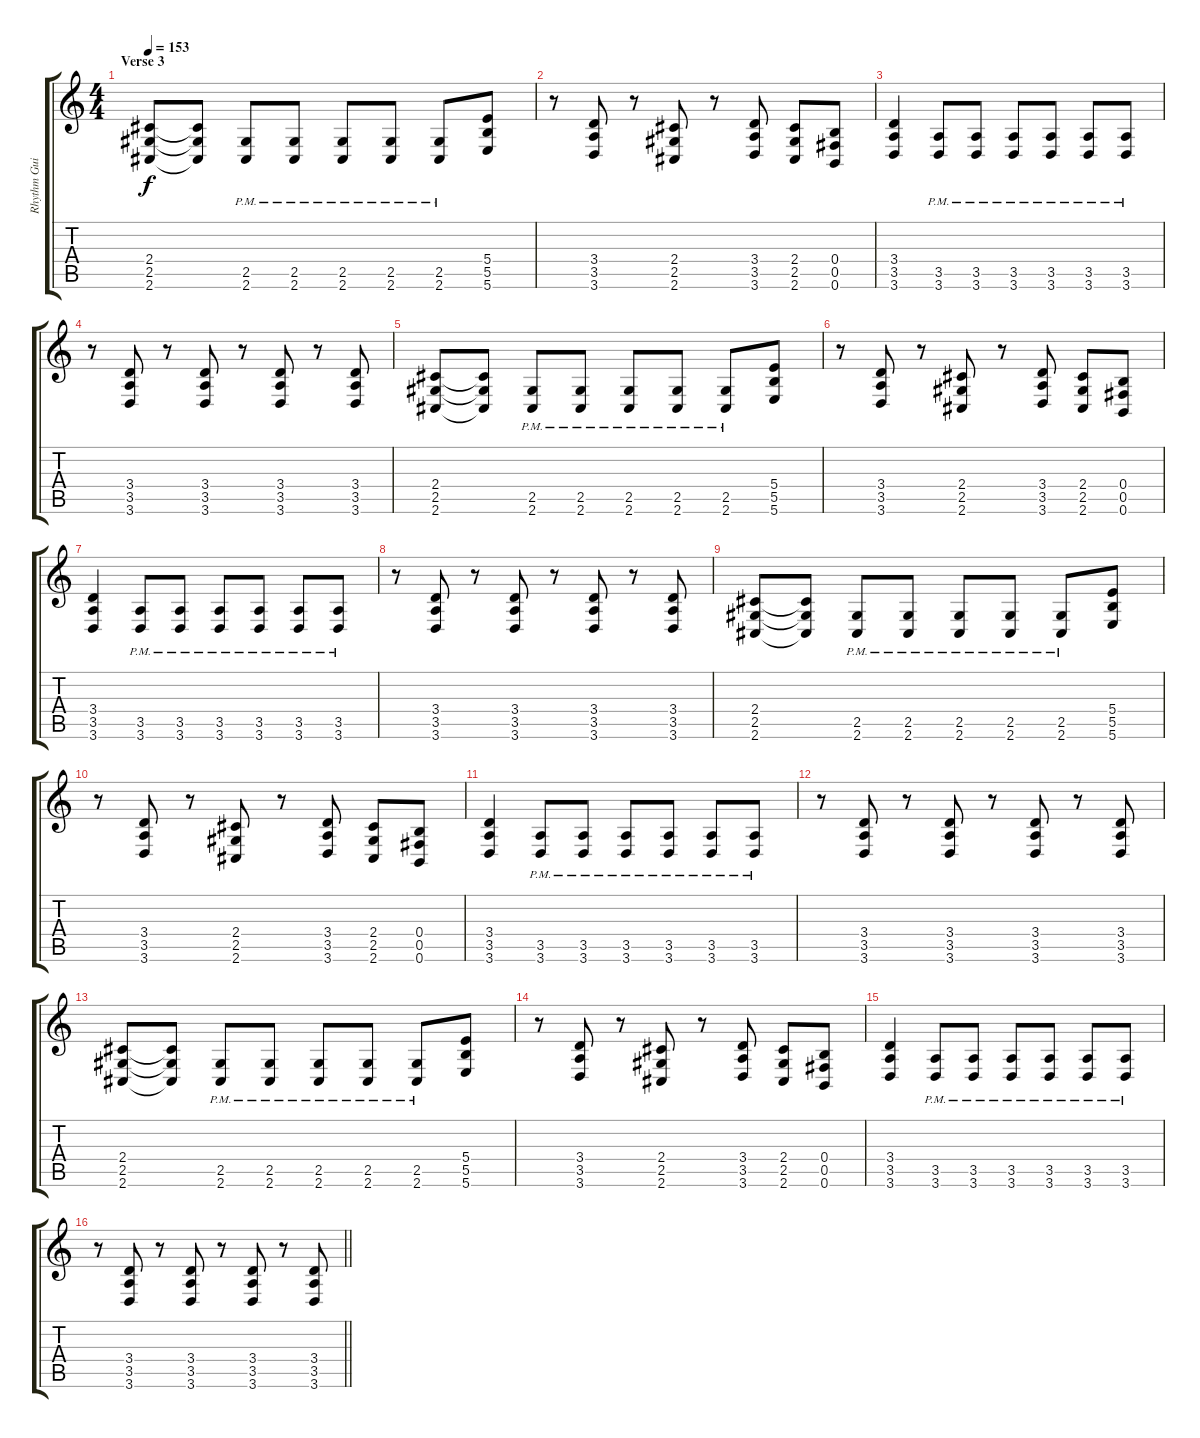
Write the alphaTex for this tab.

\track ("Rhythm Guitar" "Rhythm Gui") {instrument distortionguitar}
\staff {score tabs}
\tuning (Db4 Ab3 E3 B2 Gb2 B1) {hide}
\ts (4 4)
\section ("" "Verse 3")
\tempo 153
\clef g2
\ks c
(2.4 2.5 2.6).8{dy f} (2.4{t} 2.5{t} 2.6{t}).8 (2.5{pm} 2.6{pm}).8 (2.5{pm} 2.6{pm}).8 (2.5{pm} 2.6{pm}).8 (2.5{pm} 2.6{pm}).8 (2.5{pm} 2.6{pm}).8 (5.4 5.5 5.6).8 |
r.8 (3.4 3.5 3.6).8 r.8 (2.4 2.5 2.6).8 r.8 (3.4 3.5 3.6).8 (2.4 2.5 2.6).8 (0.4 0.5 0.6).8 |
(3.4 3.5 3.6).4 (3.5{pm} 3.6{pm}).8 (3.5{pm} 3.6{pm}).8 (3.5{pm} 3.6{pm}).8 (3.5{pm} 3.6{pm}).8 (3.5{pm} 3.6{pm}).8 (3.5{pm} 3.6{pm}).8 |
r.8 (3.4 3.5 3.6).8 r.8 (3.4 3.5 3.6).8 r.8 (3.4 3.5 3.6).8 r.8 (3.4 3.5 3.6).8 |
(2.4 2.5 2.6).8 (2.4{t} 2.5{t} 2.6{t}).8 (2.5{pm} 2.6{pm}).8 (2.5{pm} 2.6{pm}).8 (2.5{pm} 2.6{pm}).8 (2.5{pm} 2.6{pm}).8 (2.5{pm} 2.6{pm}).8 (5.4 5.5 5.6).8 |
r.8 (3.4 3.5 3.6).8 r.8 (2.4 2.5 2.6).8 r.8 (3.4 3.5 3.6).8 (2.4 2.5 2.6).8 (0.4 0.5 0.6).8 |
(3.4 3.5 3.6).4 (3.5{pm} 3.6{pm}).8 (3.5{pm} 3.6{pm}).8 (3.5{pm} 3.6{pm}).8 (3.5{pm} 3.6{pm}).8 (3.5{pm} 3.6{pm}).8 (3.5{pm} 3.6{pm}).8 |
r.8 (3.4 3.5 3.6).8 r.8 (3.4 3.5 3.6).8 r.8 (3.4 3.5 3.6).8 r.8 (3.4 3.5 3.6).8 |
(2.4 2.5 2.6).8 (2.4{t} 2.5{t} 2.6{t}).8 (2.5{pm} 2.6{pm}).8 (2.5{pm} 2.6{pm}).8 (2.5{pm} 2.6{pm}).8 (2.5{pm} 2.6{pm}).8 (2.5{pm} 2.6{pm}).8 (5.4 5.5 5.6).8 |
r.8 (3.4 3.5 3.6).8 r.8 (2.4 2.5 2.6).8 r.8 (3.4 3.5 3.6).8 (2.4 2.5 2.6).8 (0.4 0.5 0.6).8 |
(3.4 3.5 3.6).4 (3.5{pm} 3.6{pm}).8 (3.5{pm} 3.6{pm}).8 (3.5{pm} 3.6{pm}).8 (3.5{pm} 3.6{pm}).8 (3.5{pm} 3.6{pm}).8 (3.5{pm} 3.6{pm}).8 |
r.8 (3.4 3.5 3.6).8 r.8 (3.4 3.5 3.6).8 r.8 (3.4 3.5 3.6).8 r.8 (3.4 3.5 3.6).8 |
(2.4 2.5 2.6).8 (2.4{t} 2.5{t} 2.6{t}).8 (2.5{pm} 2.6{pm}).8 (2.5{pm} 2.6{pm}).8 (2.5{pm} 2.6{pm}).8 (2.5{pm} 2.6{pm}).8 (2.5{pm} 2.6{pm}).8 (5.4 5.5 5.6).8 |
r.8 (3.4 3.5 3.6).8 r.8 (2.4 2.5 2.6).8 r.8 (3.4 3.5 3.6).8 (2.4 2.5 2.6).8 (0.4 0.5 0.6).8 |
(3.4 3.5 3.6).4 (3.5{pm} 3.6{pm}).8 (3.5{pm} 3.6{pm}).8 (3.5{pm} 3.6{pm}).8 (3.5{pm} 3.6{pm}).8 (3.5{pm} 3.6{pm}).8 (3.5{pm} 3.6{pm}).8 |
\barLineRight lightlight
r.8 (3.4 3.5 3.6).8 r.8 (3.4 3.5 3.6).8 r.8 (3.4 3.5 3.6).8 r.8 (3.4 3.5 3.6).8
